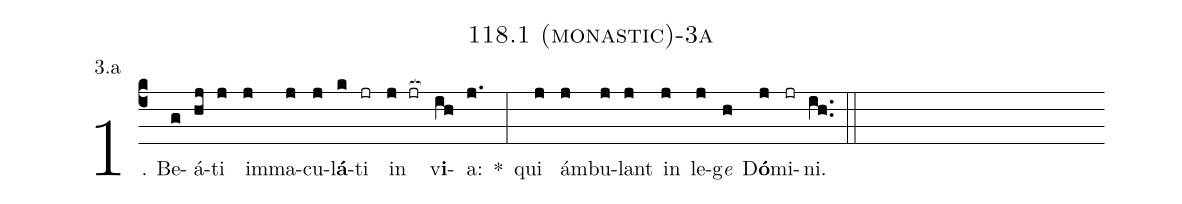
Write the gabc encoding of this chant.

name: 118.1 (monastic)-3a;
annotation: 3.a;
%%
(c4)1. Be(g)á(hj)ti(j) im(j)ma(j)cu(j)l<b>á</b>(k)ti(jr) in(j jr[ocb:1{]) v<b>i</b>(ih[ocb:0}])a:(j.) *(:) qui(j) ám(j)bu(j)lant(j) in(j) le(j)g<i>e</i>(h) D<b>ó</b>(j)mi(jr)ni.(ih..) (::)
